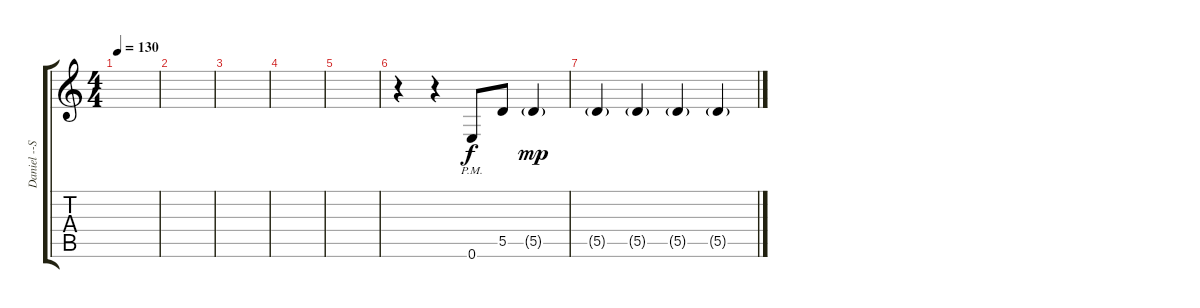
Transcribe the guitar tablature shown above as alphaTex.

\track ("Daniel --Solo" "Daniel --S") {instrument distortionguitar}
\staff {score tabs}
\tuning (E4 B3 G3 D3 A2 E2) {hide}
\ts (4 4)
\tempo 130
\clef g2
\ks c
|
|
|
|
|
r.4{volume 14} r.4 0.6{pm}.8 5.5.8{instrument guitarharmonics} 5.5{g}.4{dy mp} |
5.5{g}.4{volume 9} 5.5{g}.4{volume 8} 5.5{g}.4{volume 6} 5.5{g}.4{volume 4}
